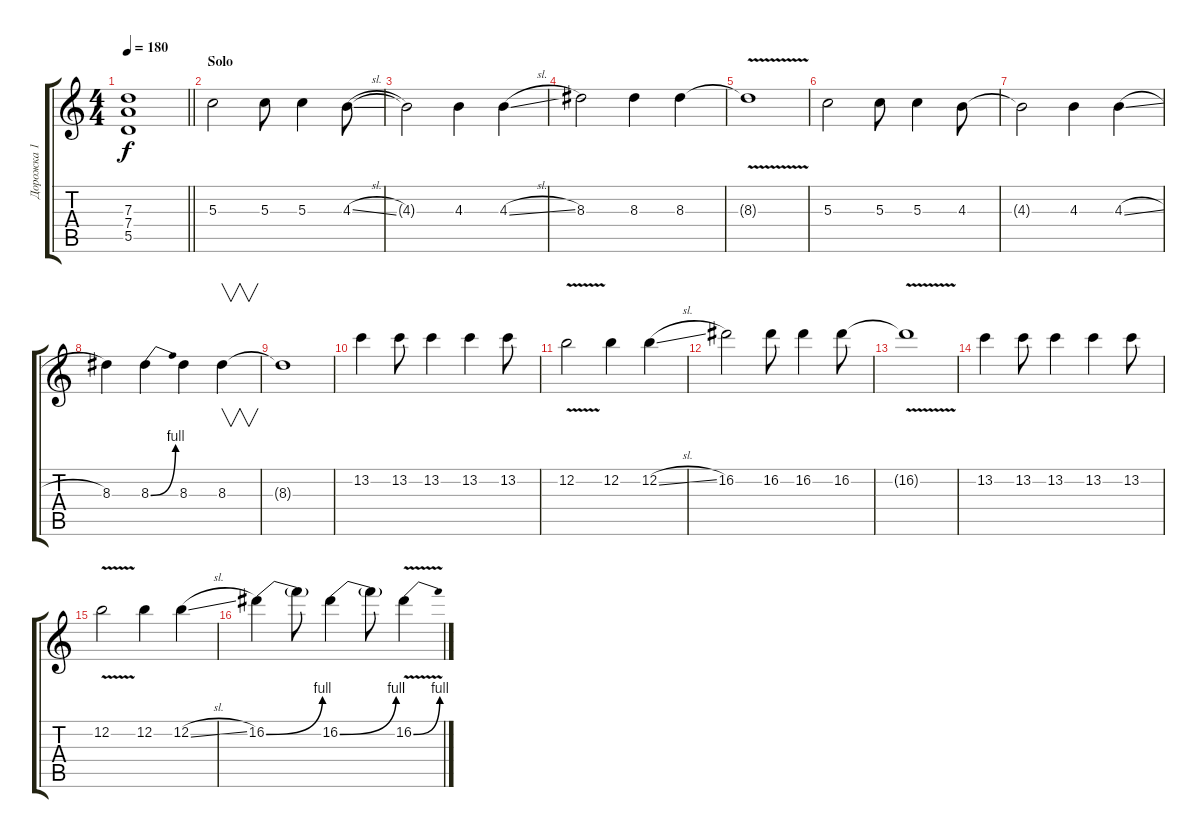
\track ("Дорожка 1" "Дорожка 1") {instrument acousticguitarsteel}
\staff {score tabs}
\tuning (E4 B3 G3 D3 A2 E2) {hide}
\ts (4 4)
\tempo 180
\clef g2
\barLineRight lightlight
\ks c
(7.3 7.4 5.5).1{dy f} |
\section ("" "Solo")
5.3.2{volume 9} 5.3.8 5.3.4 4.3{sl}.8 |
4.3{t}.2 4.3.4 4.3{sl}.4 |
8.3.2 8.3.4 8.3.4 |
8.3{v t}.1 |
5.3.2 5.3.8 5.3.4 4.3.8 |
4.3{t}.2 4.3.4 4.3{sl}.4 |
8.3.4 8.3{be (bend 0 0 60 4)}.4 8.3.4 8.3.4{v} |
8.3{t}.1 |
13.2.4 13.2.8 13.2.4 13.2.4 13.2.8 |
12.2{v}.2 12.2.4 12.2{sl}.4 |
16.2.2 16.2.8 16.2.4 16.2.8 |
16.2{v t}.1 |
13.2.4 13.2.8 13.2.4 13.2.4 13.2.8 |
12.2{v}.2 12.2.4 12.2{sl}.4 |
16.2{be (bend 0 0 60 4)}.4 16.2{t}.8 16.2{be (bend 0 0 60 4)}.4 16.2{t}.8 16.2{be (bend 0 0 60 4) v}.4
